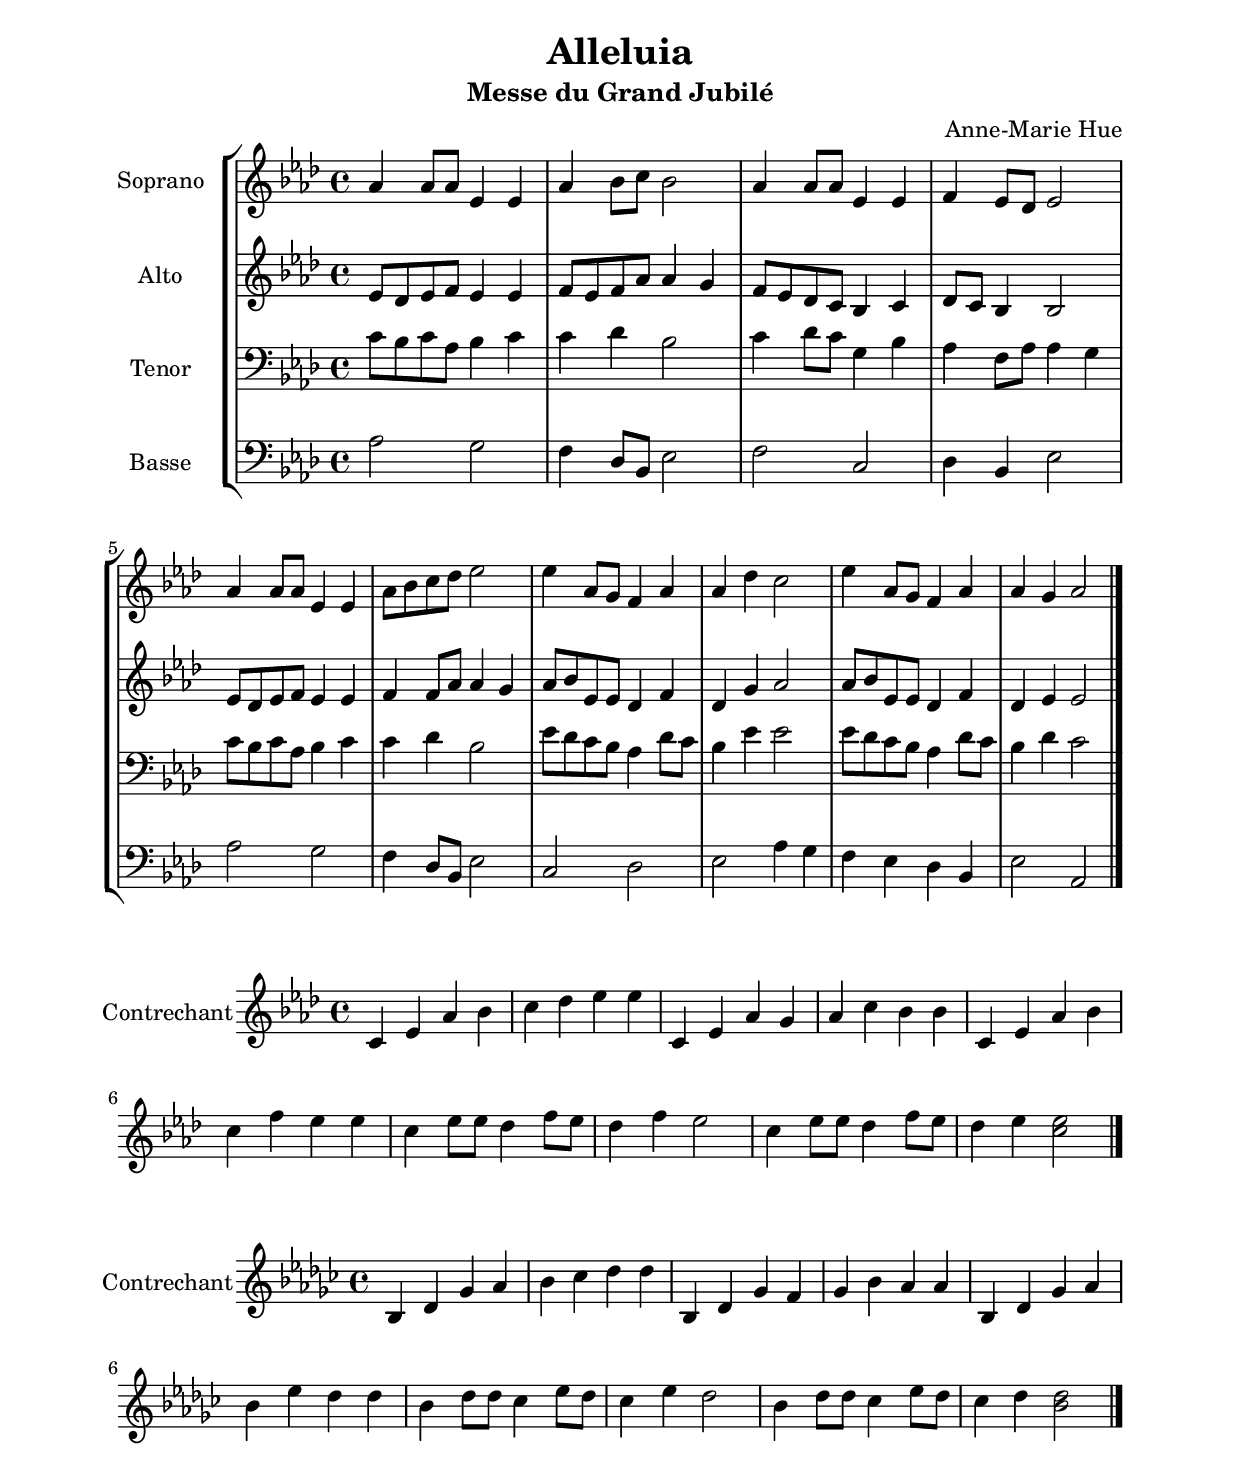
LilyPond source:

\version "2.22.1"
\language "italiano"

\header {
  title = "Alleluia"
  subtitle = "Messe du Grand Jubilé"
  composer = "Anne-Marie Hue"
}

global = {
  \key lab \major
  \time 4/4
}

sopranoTrack =
  \relative do'' {
    \global
    lab4 lab8 lab mib4 mib
    lab4 sib8 do sib2
    lab4 lab8 lab mib4 mib
    fa4 mib8 reb mib2
    lab4 lab8 lab mib4 mib
    lab8 sib do reb mib2
    mib4 lab,8 sol fa4 lab
    lab4 reb4 do2
    mib4 lab,8 sol fa4 lab
    lab4 sol lab2
    \bar "|."
  }

altoTrack =
  \relative do' {
    \global
    mib8 reb mib fa mib4 mib
    fa8 mib fa lab lab4 sol
    fa8 mib reb do sib4 do
    reb8 do sib4 sib2
    mib8 reb mib fa mib4 mib
    fa4 fa8 lab lab4 sol
    lab8 sib mib, mib reb4 fa
    reb4 sol lab2
    lab8 sib mib, mib reb4 fa
    reb4 mib mib2
  }

tenorTrack =
    \relative do' {
    \global
    do8 sib do lab sib4 do
    do4 reb sib2
    do4 reb8 do sol4 sib
    lab4 fa8 lab lab4 sol
    do8 sib do lab sib4 do
    do4 reb sib2
    mib8 reb do sib lab4 reb8 do
    sib4 mib mib2
    mib8 reb do sib lab4 reb8 do
    sib4 reb do2
  }

bassTrack = 
    \relative do' {
    \global
    lab2 sol
    fa4 reb8 sib mib2
    fa2 do
    reb4 sib mib2
    lab2 sol
    fa4 reb8 sib mib2
    do2 reb
    mib2 lab4 sol
    fa4 mib reb sib
    mib2 lab,
  }

contrechantTrack =
    \relative do' {
    \global
    do4 mib lab sib
    do4 reb mib mib
    do,4 mib lab sol
    lab4 do sib sib
    do,4 mib lab sib
    do4 fa mib mib
    do4 mib8 mib reb4 fa8 mib
    reb4 fa mib2
    do4 mib8 mib reb4 fa8 mib
    reb4 mib <do mib>2
    \bar "|."
  }


sopranoR = \new Staff \with {
  instrumentName = "Soprano"
  midiInstrument = "choir aahs"
} { \sopranoTrack }

altoR = \new Staff \with {
  instrumentName = "Alto"
  midiInstrument = "choir aahs"
} { \altoTrack }

tenorR = \new Staff \with {
  instrumentName = "Tenor"
  midiInstrument = "choir aahs"
} { \clef bass \tenorTrack }

bassR = \new Staff \with {
  instrumentName = "Basse"
  midiInstrument = "choir aahs"
} { \clef bass \bassTrack }

contrechant = \new Staff \with {
  instrumentName = "Contrechant"
  midiInstrument = "choir aahs"
} { \contrechantTrack }

\book{
  \paper {
    left-margin = 20\mm
    right-margin = 20\mm
    top-margin = 20\mm
    bottom-margin = 20\mm
  }
  
  \score {
    \new StaffGroup <<
      \sopranoR
      \altoR
      \tenorR
      \bassR
    >>
    \layout { 
      indent = 2\cm
      \override BreathingSign.text = \markup { \musicglyph "comma" }
    }
    \midi {
      \tempo 4=80
    }
  }
  
  \score {
    \contrechant
    \layout { 
      indent = 2\cm
      \override BreathingSign.text = \markup { \musicglyph "comma" }
    }
    \midi {
      \tempo 4=80
    }
  }
  
  \score {
    \transpose do sib, { \contrechant }
    \layout { 
      indent = 2\cm
      \override BreathingSign.text = \markup { \musicglyph "comma" }
    }
    \midi {
      \tempo 4=80
    }
  }
}
